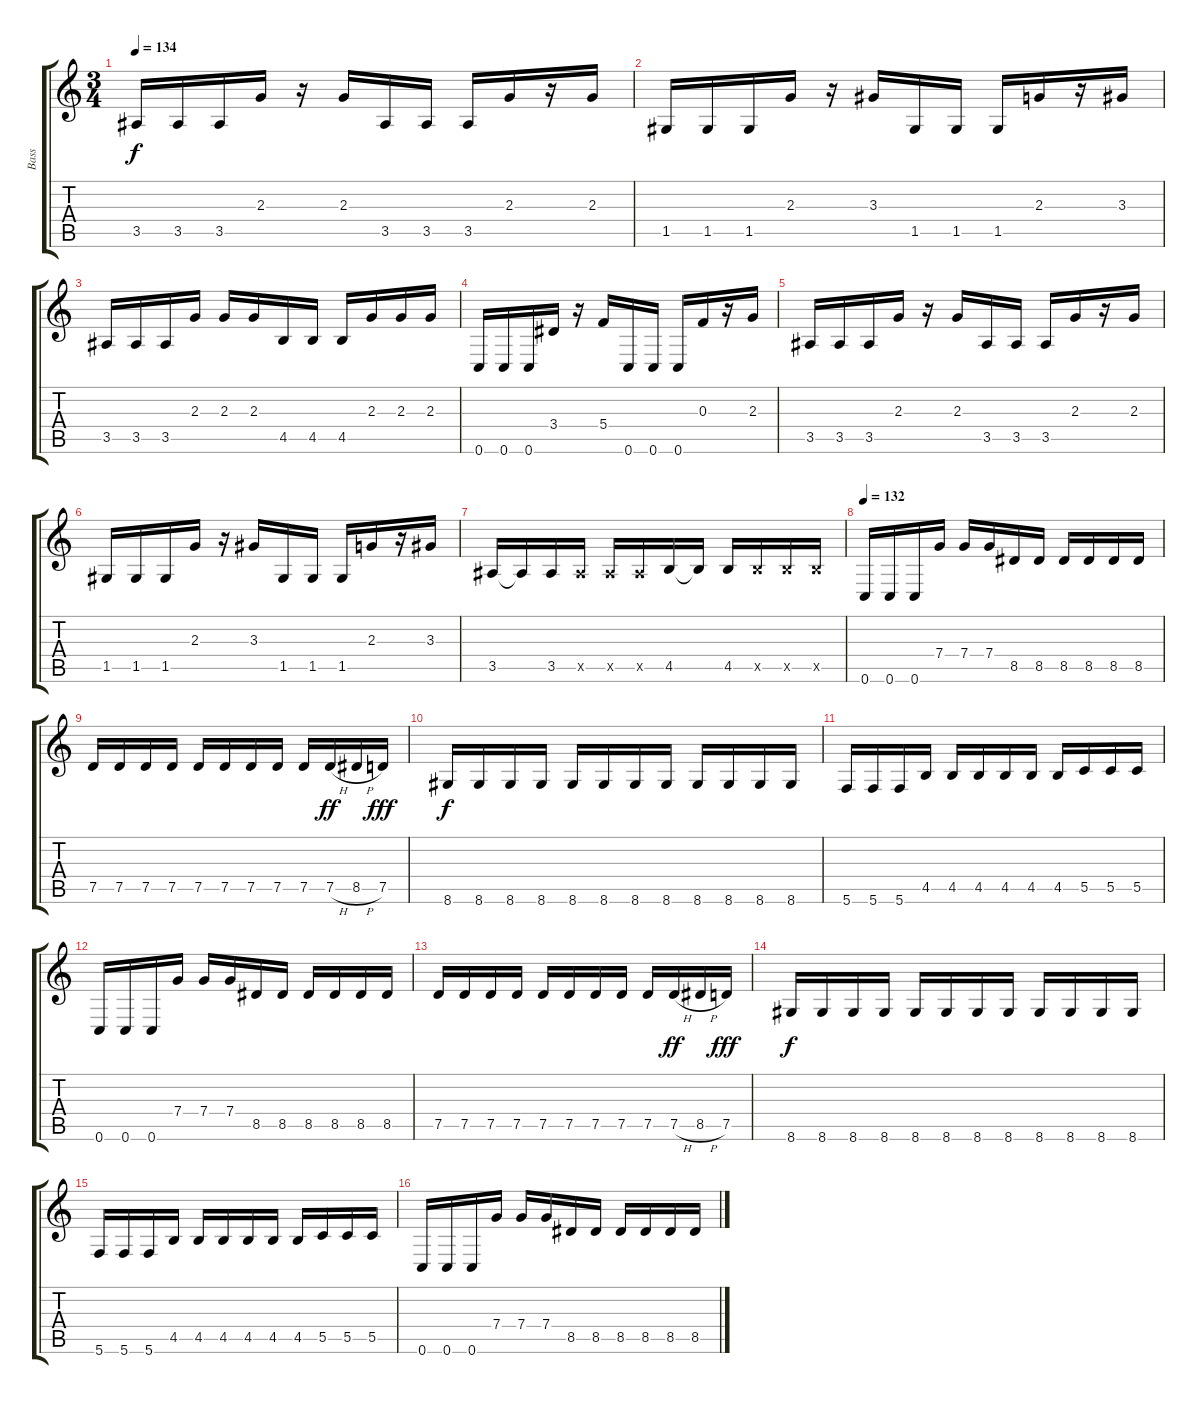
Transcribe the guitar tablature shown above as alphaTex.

\track ("Bass" "Bass") {instrument electricbassfinger}
\staff {score tabs}
\tuning (D4 A3 F3 C3 G2 C2) {hide}
\ts (3 4)
\tempo 134
\clef g2
\ks c
3.5.16{dy f} 3.5.16 3.5.16 2.3.16 r.16 2.3.16 3.5.16 3.5.16 3.5.16 2.3.16 r.16 2.3.16 |
1.5.16 1.5.16 1.5.16 2.3.16 r.16 3.3.16 1.5.16 1.5.16 1.5.16 2.3.16 r.16 3.3.16 |
3.5.16 3.5.16 3.5.16 2.3.16 2.3.16 2.3.16 4.5.16 4.5.16 4.5.16 2.3.16 2.3.16 2.3.16 |
0.6.16 0.6.16 0.6.16 3.4.16 r.16 5.4.16 0.6.16 0.6.16 0.6.16 0.3.16 r.16 2.3.16 |
3.5.16 3.5.16 3.5.16 2.3.16 r.16 2.3.16 3.5.16 3.5.16 3.5.16 2.3.16 r.16 2.3.16 |
1.5.16 1.5.16 1.5.16 2.3.16 r.16 3.3.16 1.5.16 1.5.16 1.5.16 2.3.16 r.16 3.3.16 |
3.5.16 3.5{t}.16 3.5.16 3.5{x}.16 3.5{x}.16 3.5{x}.16 4.5.16 4.5{t}.16 4.5.16 4.5{x}.16 4.5{x}.16 4.5{x}.16 |
\tempo 132
0.6.16 0.6.16 0.6.16 7.4.16 7.4.16 7.4.16 8.5.16 8.5.16 8.5.16 8.5.16 8.5.16 8.5.16 |
7.5.16 7.5.16 7.5.16 7.5.16 7.5.16 7.5.16 7.5.16 7.5.16 7.5.16 7.5{h}.16{dy ff} 8.5{h}.16 7.5.16{dy fff} |
8.6.16{dy f} 8.6.16 8.6.16 8.6.16 8.6.16 8.6.16 8.6.16 8.6.16 8.6.16 8.6.16 8.6.16 8.6.16 |
5.6.16 5.6.16 5.6.16 4.5.16 4.5.16 4.5.16 4.5.16 4.5.16 4.5.16 5.5.16 5.5.16 5.5.16 |
0.6.16 0.6.16 0.6.16 7.4.16 7.4.16 7.4.16 8.5.16 8.5.16 8.5.16 8.5.16 8.5.16 8.5.16 |
7.5.16 7.5.16 7.5.16 7.5.16 7.5.16 7.5.16 7.5.16 7.5.16 7.5.16 7.5{h}.16{dy ff} 8.5{h}.16 7.5.16{dy fff} |
8.6.16{dy f} 8.6.16 8.6.16 8.6.16 8.6.16 8.6.16 8.6.16 8.6.16 8.6.16 8.6.16 8.6.16 8.6.16 |
5.6.16 5.6.16 5.6.16 4.5.16 4.5.16 4.5.16 4.5.16 4.5.16 4.5.16 5.5.16 5.5.16 5.5.16 |
0.6.16 0.6.16 0.6.16 7.4.16 7.4.16 7.4.16 8.5.16 8.5.16 8.5.16 8.5.16 8.5.16 8.5.16
